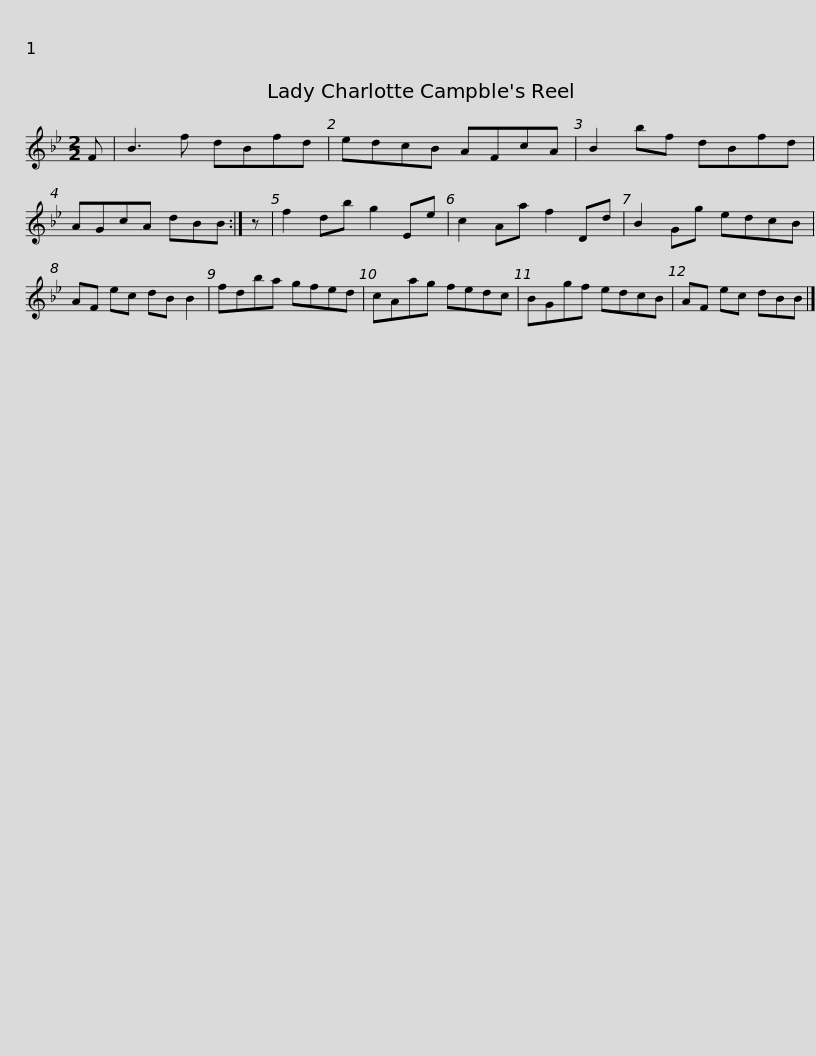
X:1
L:1/8
M:2/2
I:linebreak $
K:Bb
V:1 treble
V:1
 F | B3 f dBfd | edcB AFcA | B2 bf dBfd | AGcA dBB :| %5
 z | f2 db g2 Ee |$ c2 Aa f2 Dd | B2 Gg edcB | AF ec dB B2 | %10
 fdba gfed | cAag fedc | BGgf edcB |$ AF ec dBB |] %14
